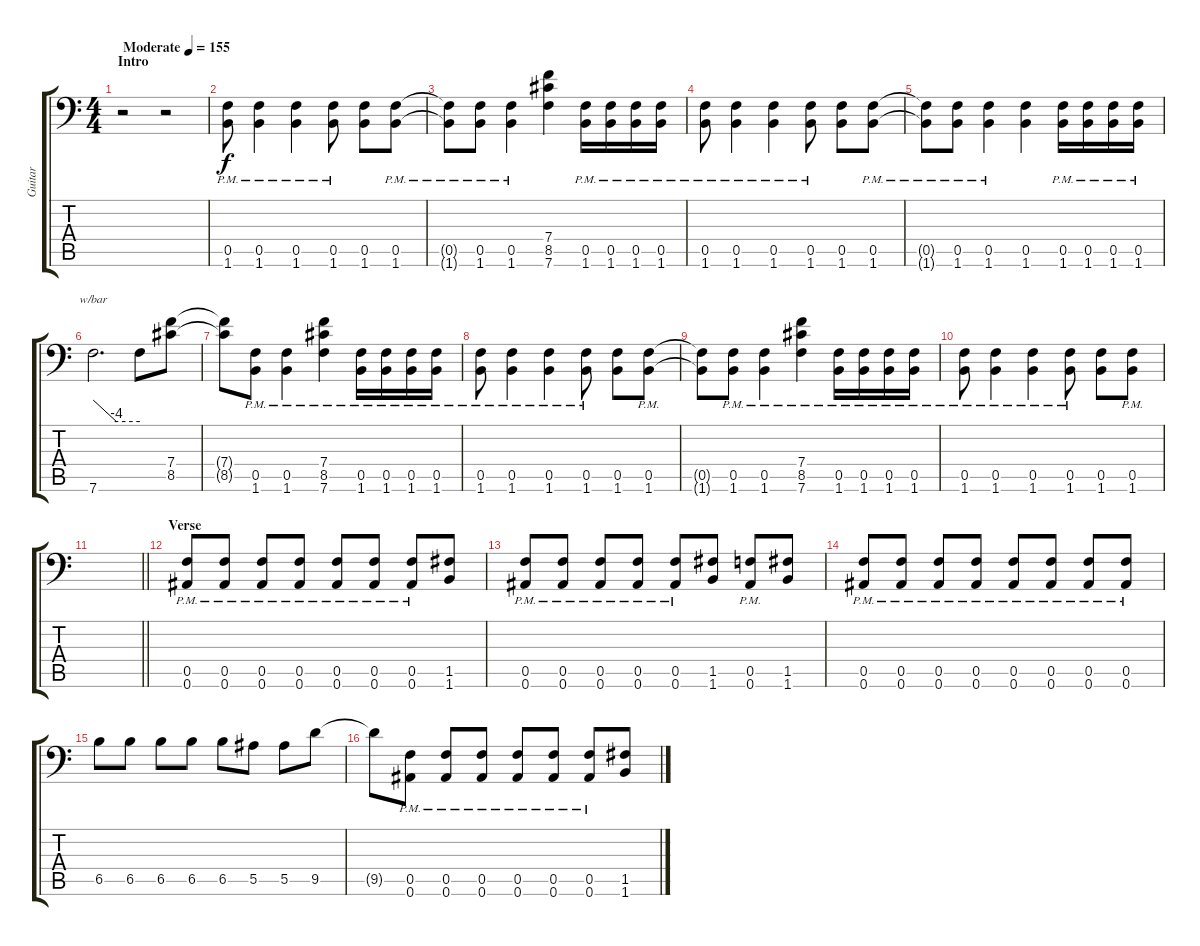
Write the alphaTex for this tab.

\track ("Guitar" "Guitar") {instrument distortionguitar}
\staff {score tabs}
\tuning (C4 G3 Eb3 Bb2 F2 Bb1) {hide}
\ts (4 4)
\section ("" "Intro")
\tempo (155 "Moderate")
\clef f4
\ks c
r.2{dy f instrument distortionguitar} r.2 |
(0.5{pm} 1.6{pm}).8 (0.5{pm} 1.6{pm}).4 (0.5{pm} 1.6{pm}).4 (0.5{pm} 1.6{pm}).8 (0.5 1.6).8 (0.5{pm} 1.6{pm}).8 |
(0.5{pm t} 1.6{pm t}).8 (0.5{pm} 1.6{pm}).8 (0.5{pm} 1.6{pm}).4 (7.4 8.5 7.6).4 (0.5{pm} 1.6{pm}).16 (0.5{pm} 1.6{pm}).16 (0.5{pm} 1.6{pm}).16 (0.5{pm} 1.6{pm}).16 |
(0.5{pm} 1.6{pm}).8 (0.5{pm} 1.6{pm}).4 (0.5{pm} 1.6{pm}).4 (0.5{pm} 1.6{pm}).8 (0.5 1.6).8 (0.5{pm} 1.6{pm}).8 |
(0.5{pm t} 1.6{pm t}).8 (0.5{pm} 1.6{pm}).8 (0.5{pm} 1.6{pm}).4 (0.5 1.6).4 (0.5{pm} 1.6{pm}).16 (0.5{pm} 1.6{pm}).16 (0.5{pm} 1.6{pm}).16 (0.5{pm} 1.6{pm}).16 |
7.6.2{d tbe (custom default 0 0 30 -16 60 -16)} 7.6{t}.8 (7.4 8.5).8 |
(7.4{t} 8.5{t}).8 (0.5{pm} 1.6{pm}).8 (0.5{pm} 1.6{pm}).4 (7.4 8.5{pm} 7.6).4 (0.5{pm} 1.6{pm}).16 (0.5{pm} 1.6{pm}).16 (0.5{pm} 1.6{pm}).16 (0.5{pm} 1.6{pm}).16 |
(0.5{pm} 1.6{pm}).8 (0.5{pm} 1.6{pm}).4 (0.5{pm} 1.6{pm}).4 (0.5{pm} 1.6{pm}).8 (0.5 1.6).8 (0.5{pm} 1.6{pm}).8 |
(0.5{t} 1.6{t}).8 (0.5{pm} 1.6{pm}).8 (0.5{pm} 1.6{pm}).4 (7.4 8.5{pm} 7.6).4 (0.5{pm} 1.6{pm}).16 (0.5{pm} 1.6{pm}).16 (0.5{pm} 1.6{pm}).16 (0.5{pm} 1.6{pm}).16 |
(0.5{pm} 1.6{pm}).8 (0.5{pm} 1.6{pm}).4 (0.5{pm} 1.6{pm}).4 (0.5{pm} 1.6{pm}).8 (0.5 1.6).8 (0.5{pm} 1.6{pm}).8 |
\barLineRight lightlight
|
\section ("" "Verse")
(0.5{pm} 0.6{pm}).8 (0.5{pm} 0.6{pm}).8 (0.5{pm} 0.6{pm}).8 (0.5{pm} 0.6{pm}).8 (0.5{pm} 0.6{pm}).8 (0.5{pm} 0.6{pm}).8 (0.5{pm} 0.6{pm}).8 (1.5 1.6).8 |
(0.5{pm} 0.6{pm}).8 (0.5{pm} 0.6{pm}).8 (0.5{pm} 0.6{pm}).8 (0.5{pm} 0.6{pm}).8 (0.5{pm} 0.6{pm}).8 (1.5 1.6).8 (0.5{pm} 0.6{pm}).8 (1.5 1.6).8 |
(0.5{pm} 0.6{pm}).8 (0.5{pm} 0.6{pm}).8 (0.5{pm} 0.6{pm}).8 (0.5{pm} 0.6{pm}).8 (0.5{pm} 0.6{pm}).8 (0.5{pm} 0.6{pm}).8 (0.5{pm} 0.6{pm}).8 (0.5{pm} 0.6{pm}).8 |
6.5.8 6.5.8 6.5.8 6.5.8 6.5.8 5.5.8 5.5.8 9.5.8 |
9.5{t}.8 (0.5{pm} 0.6{pm}).8 (0.5{pm} 0.6{pm}).8 (0.5{pm} 0.6{pm}).8 (0.5{pm} 0.6{pm}).8 (0.5{pm} 0.6{pm}).8 (0.5{pm} 0.6{pm}).8 (1.5 1.6).8
